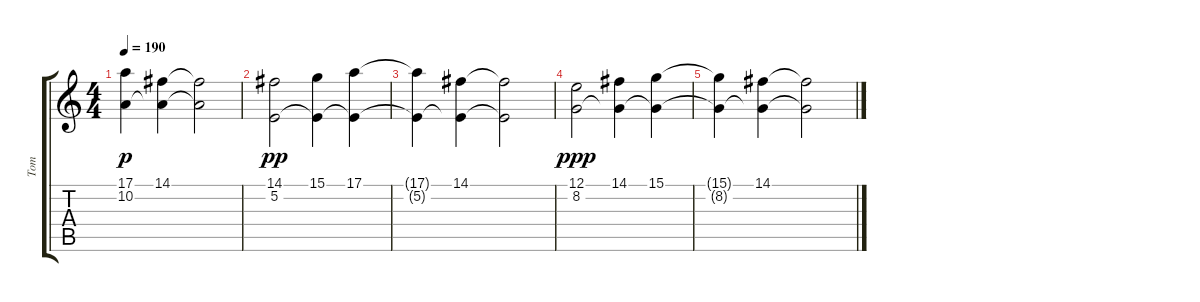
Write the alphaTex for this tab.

\track ("Tom" "Tom") {instrument acousticgrandpiano}
\staff {score tabs}
\tuning (E4 B3 G3 D3 A2 E2) {hide}
\ts (4 4)
\tempo 190
\clef g2
\ks c
(17.1{t} 10.2{t}).4{dy p} (14.1 10.2{t}).4 (14.1{t} 10.2{t}).2 |
(14.1 5.2).2{dy pp} (15.1 5.2{t}).4 (17.1 5.2{t}).4 |
(17.1{t} 5.2{t}).4 (14.1 5.2{t}).4 (14.1{t} 5.2{t}).2 |
(12.1 8.2).2{dy ppp} (14.1 8.2{t}).4 (15.1 8.2{t}).4 |
(15.1{t} 8.2{t}).4 (14.1 8.2{t}).4 (14.1{t} 8.2{t}).2
